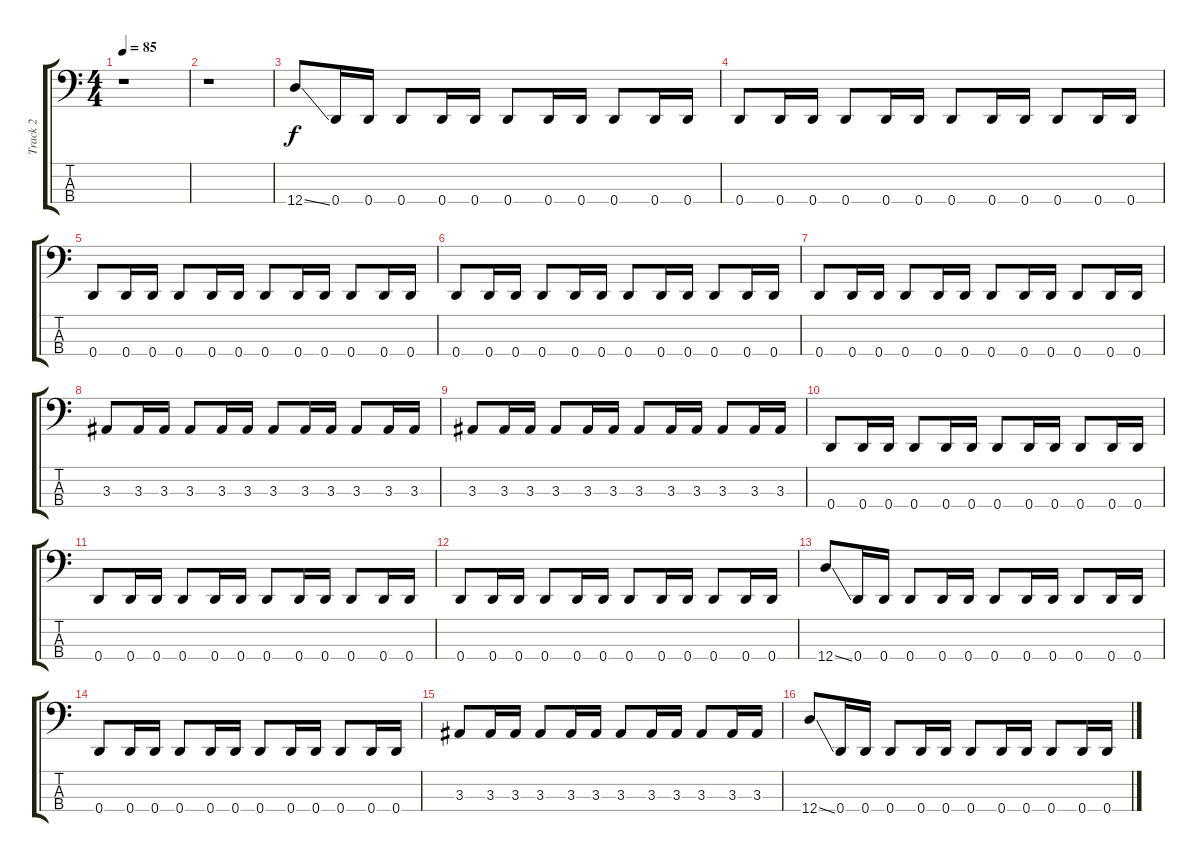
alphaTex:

\track ("Track 2" "Track 2") {instrument electricbassfinger}
\staff {score tabs}
\tuning (F2 C2 G1 D1) {hide}
\ts (4 4)
\tempo 85
\clef f4
\ks c
r.1{dy f instrument electricbassfinger} |
r.1 |
12.4{ss}.8 0.4.16 0.4.16 0.4.8 0.4.16 0.4.16 0.4.8 0.4.16 0.4.16 0.4.8 0.4.16 0.4.16 |
0.4.8 0.4.16 0.4.16 0.4.8 0.4.16 0.4.16 0.4.8 0.4.16 0.4.16 0.4.8 0.4.16 0.4.16 |
0.4.8 0.4.16 0.4.16 0.4.8 0.4.16 0.4.16 0.4.8 0.4.16 0.4.16 0.4.8 0.4.16 0.4.16 |
0.4.8 0.4.16 0.4.16 0.4.8 0.4.16 0.4.16 0.4.8 0.4.16 0.4.16 0.4.8 0.4.16 0.4.16 |
0.4.8 0.4.16 0.4.16 0.4.8 0.4.16 0.4.16 0.4.8 0.4.16 0.4.16 0.4.8 0.4.16 0.4.16 |
3.3.8 3.3.16 3.3.16 3.3.8 3.3.16 3.3.16 3.3.8 3.3.16 3.3.16 3.3.8 3.3.16 3.3.16 |
3.3.8 3.3.16 3.3.16 3.3.8 3.3.16 3.3.16 3.3.8 3.3.16 3.3.16 3.3.8 3.3.16 3.3.16 |
0.4.8 0.4.16 0.4.16 0.4.8 0.4.16 0.4.16 0.4.8 0.4.16 0.4.16 0.4.8 0.4.16 0.4.16 |
0.4.8 0.4.16 0.4.16 0.4.8 0.4.16 0.4.16 0.4.8 0.4.16 0.4.16 0.4.8 0.4.16 0.4.16 |
0.4.8 0.4.16 0.4.16 0.4.8 0.4.16 0.4.16 0.4.8 0.4.16 0.4.16 0.4.8 0.4.16 0.4.16 |
12.4{ss}.8 0.4.16 0.4.16 0.4.8 0.4.16 0.4.16 0.4.8 0.4.16 0.4.16 0.4.8 0.4.16 0.4.16 |
0.4.8 0.4.16 0.4.16 0.4.8 0.4.16 0.4.16 0.4.8 0.4.16 0.4.16 0.4.8 0.4.16 0.4.16 |
3.3.8 3.3.16 3.3.16 3.3.8 3.3.16 3.3.16 3.3.8 3.3.16 3.3.16 3.3.8 3.3.16 3.3.16 |
12.4{ss}.8 0.4.16 0.4.16 0.4.8 0.4.16 0.4.16 0.4.8 0.4.16 0.4.16 0.4.8 0.4.16 0.4.16
